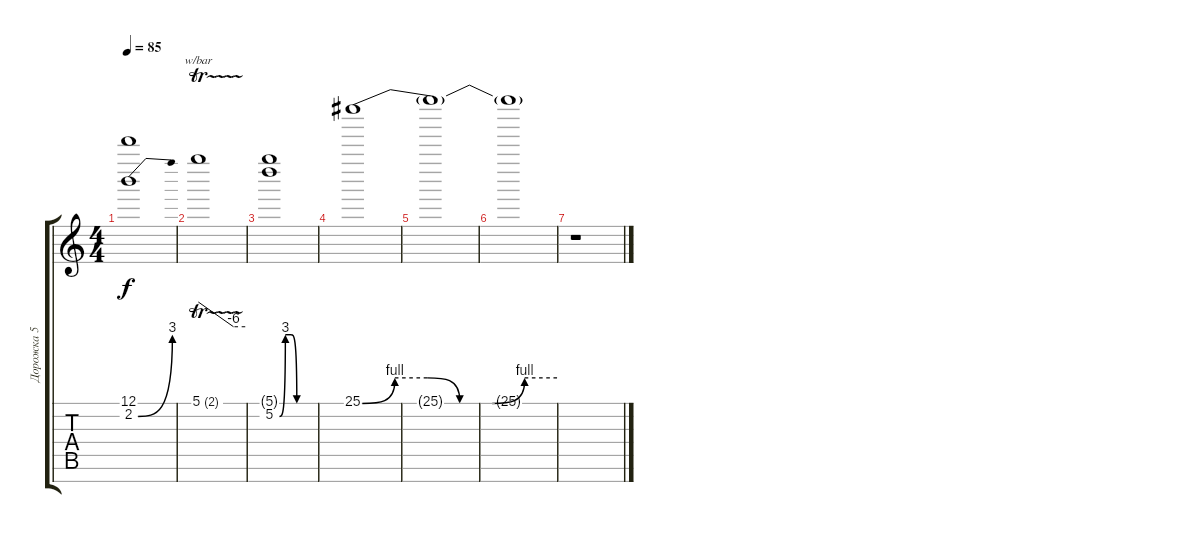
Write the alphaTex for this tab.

\track ("Дорожка 5" "Дорожка 5") {instrument harmonica}
\staff {score tabs}
\tuning (D7 A6 F6 C6 G5 D5 A4) {hide}
\ts (4 4)
\tempo 85
\clef g2
\ks c
(12.1{t} 2.2{be (bend 0 0 60 12)}).1{dy f} |
5.1{tr (2 32)}.1{tbe (custom default 0 0 45 -24 60 -24)} |
(5.1{t} 5.2{be (custom 0 0 10 12 20 12 30 0 60 0)}).1 |
25.1{be (custom 0 0 10 4 20 4 30 0 40 0 50 4 60 4)}.1{volume 4} |
25.1{t}.1 |
25.1{t}.1 |
r.1
